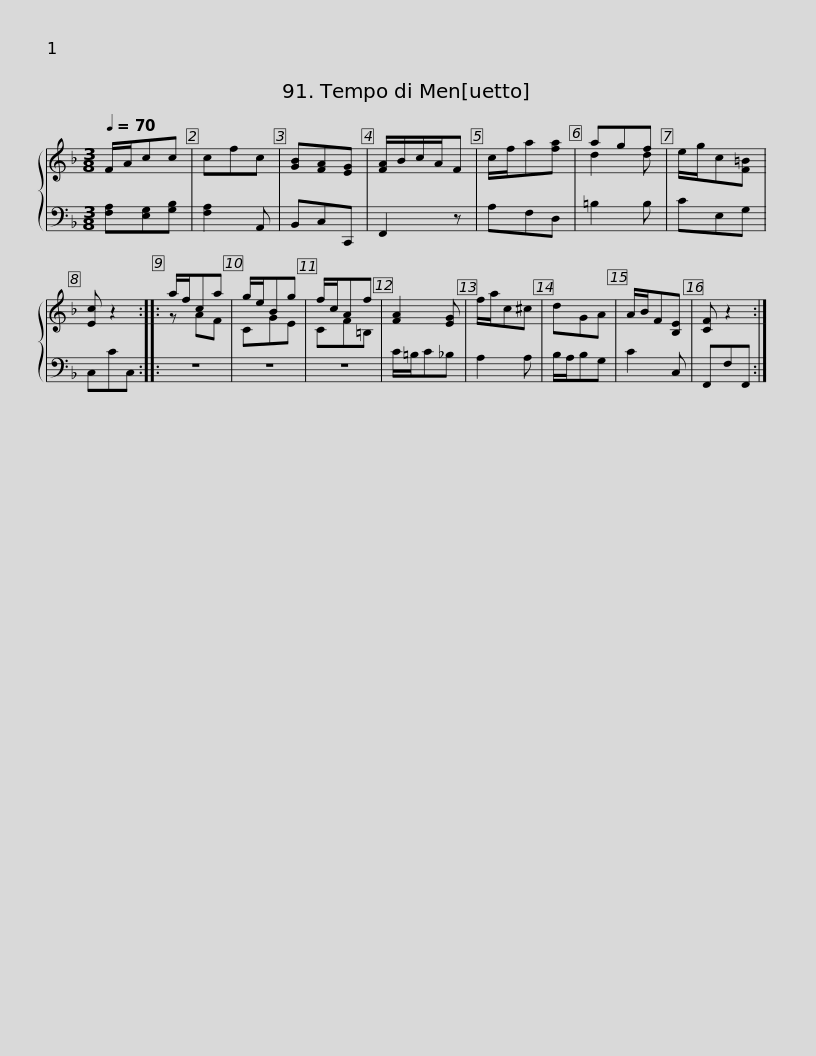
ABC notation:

X:1
%%score { ( 1 3 ) | 2 }
L:1/8
Q:1/4=70
M:3/8
I:linebreak $
K:F
V:1 treble
V:3 treble
V:2 bass
V:1
 F/A/cc | cfc | [GB][FA][EG] | [FA]/B/c/A/F | c/f/a[fa] | %5
 agf | e/g/c[F=B] | [Ec] z2 :: a/f/ca | g/e/Bg |$ %10
 f/c/Af | [FA]2 [EG] | f/a/c^c | dGA | A/B/F[B,E] | %15
 [CF] z2 :| %16
V:2
 [F,A,][E,G,][G,B,] | [F,A,]2 A,, | B,,C,C,, | F,,2 z | A,F,D, | %5
 =B,2 B, | CE,G, | C,CC, :: z3 | z3 |$ %10
 z3 | C/=B,/C_B, | A,2 A, | B,/A,/B,G, | C2 C, | %15
 F,,F,F,, :| %16
V:3
 x3 | x3 | x3 | x3 | x3 | %5
 d2 d | x3 | x3 :: z AF | CGE |$ %10
 CF=B, | x3 | x3 | x3 | x3 | %15
 x3 :| %16
